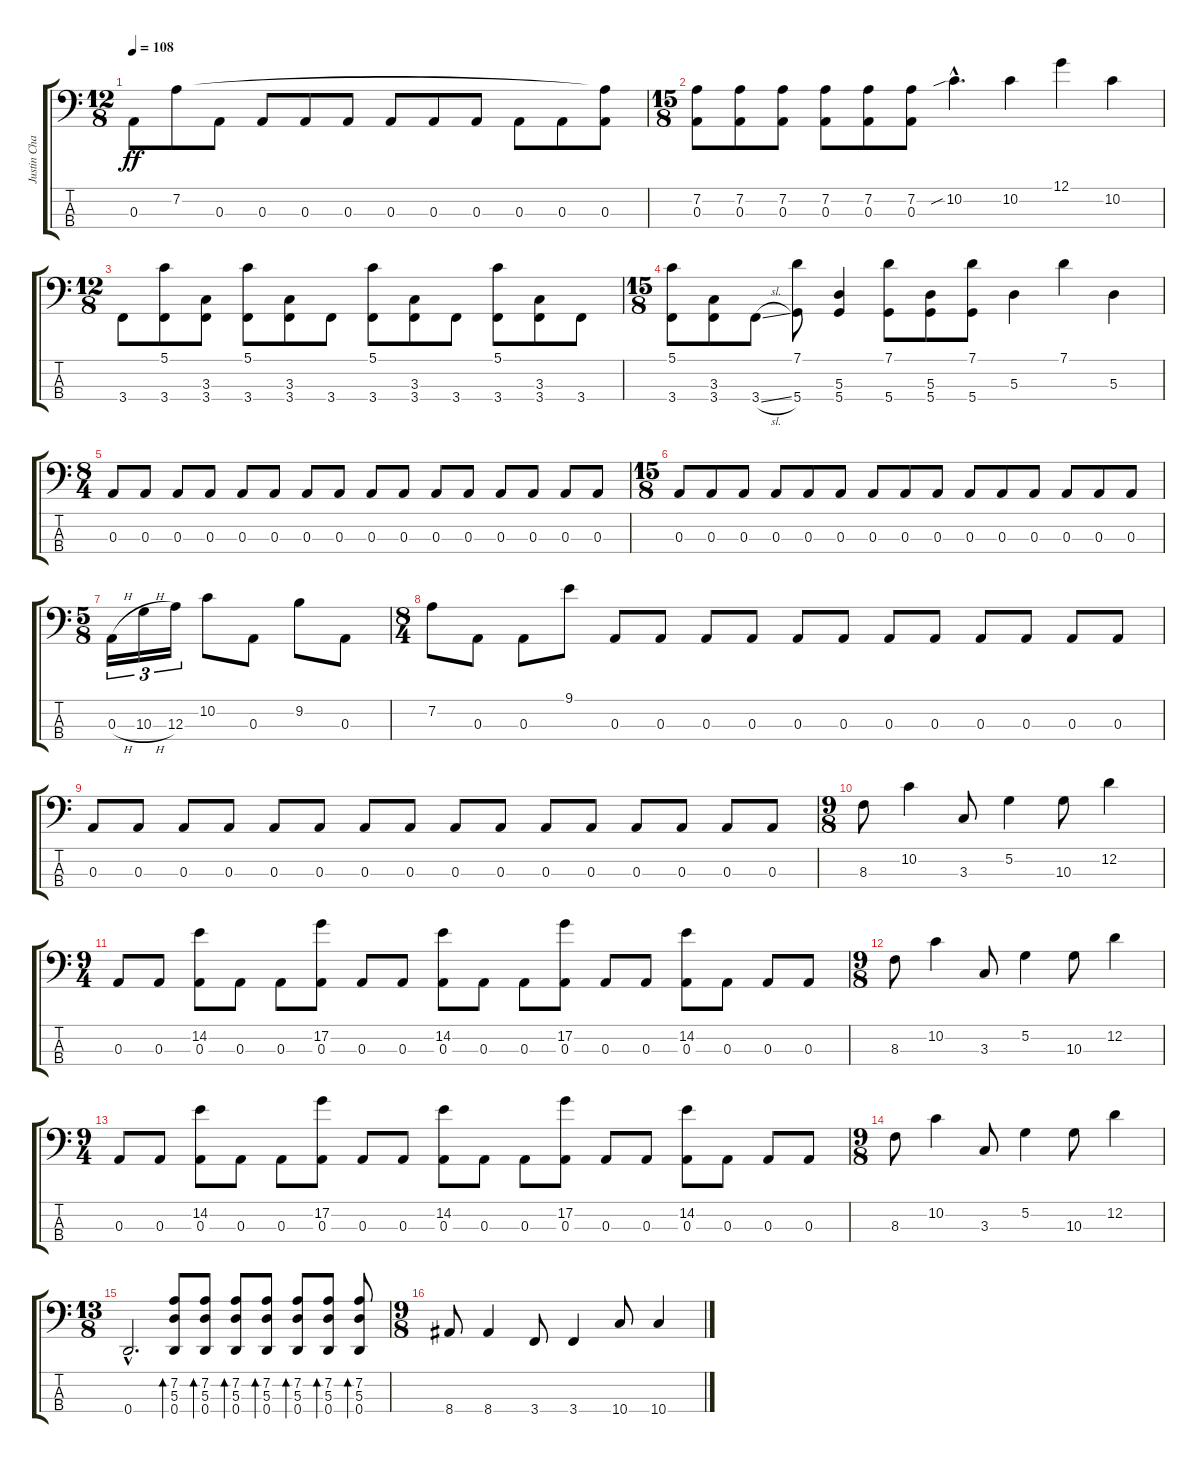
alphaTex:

\track ("Justin Chancellor" "Justin Cha") {instrument electricbasspick}
\staff {score tabs}
\tuning (G2 D2 A1 D1) {hide}
\ts (12 8)
\tempo 108
\clef f4
\ks c
0.3.8{dy ff} 7.2.8 0.3.8 0.3.8 0.3.8 0.3.8 0.3.8 0.3.8 0.3.8 0.3.8 0.3.8 (7.2{t} 0.3).8 |
\ts (15 8)
(7.2 0.3).8 (7.2 0.3).8 (7.2 0.3).8 (7.2 0.3).8 (7.2 0.3).8 (7.2 0.3).8 10.2{sib hac}.4{d} 10.2.4 12.1.4 10.2.4 |
\ts (12 8)
3.4.8 (5.1 3.4).8 (3.3 3.4).8 (5.1 3.4).8 (3.3 3.4).8 3.4.8 (5.1 3.4).8 (3.3 3.4).8 3.4.8 (5.1 3.4).8 (3.3 3.4).8 3.4.8 |
\ts (15 8)
(5.1 3.4).8 (3.3 3.4).8 3.4{sl}.8 (7.1 5.4).8 (5.3 5.4).4 (7.1 5.4).8 (5.3 5.4).8 (7.1 5.4).8 5.3.4 7.1.4 5.3.4 |
\ts (8 4)
0.3.8 0.3.8 0.3.8 0.3.8 0.3.8 0.3.8 0.3.8 0.3.8 0.3.8 0.3.8 0.3.8 0.3.8 0.3.8 0.3.8 0.3.8 0.3.8 |
\ts (15 8)
0.3.8 0.3.8 0.3.8 0.3.8 0.3.8 0.3.8 0.3.8 0.3.8 0.3.8 0.3.8 0.3.8 0.3.8 0.3.8 0.3.8 0.3.8 |
\ts (5 8)
0.3{h}.16{tu (3 2)} 10.3{h}.16{tu (3 2)} 12.3.16{tu (3 2)} 10.2.8 0.3.8 9.2.8 0.3.8 |
\ts (8 4)
7.2.8 0.3.8 0.3.8 9.1.8 0.3.8 0.3.8 0.3.8 0.3.8 0.3.8 0.3.8 0.3.8 0.3.8 0.3.8 0.3.8 0.3.8 0.3.8 |
0.3.8 0.3.8 0.3.8 0.3.8 0.3.8 0.3.8 0.3.8 0.3.8 0.3.8 0.3.8 0.3.8 0.3.8 0.3.8 0.3.8 0.3.8 0.3.8 |
\ts (9 8)
8.3.8 10.2.4 3.3.8 5.2.4 10.3.8 12.2.4 |
\ts (9 4)
0.3.8 0.3.8 (14.2 0.3).8 0.3.8 0.3.8 (17.2 0.3).8 0.3.8 0.3.8 (14.2 0.3).8 0.3.8 0.3.8 (17.2 0.3).8 0.3.8 0.3.8 (14.2 0.3).8 0.3.8 0.3.8 0.3.8 |
\ts (9 8)
8.3.8 10.2.4 3.3.8 5.2.4 10.3.8 12.2.4 |
\ts (9 4)
0.3.8 0.3.8 (14.2 0.3).8 0.3.8 0.3.8 (17.2 0.3).8 0.3.8 0.3.8 (14.2 0.3).8 0.3.8 0.3.8 (17.2 0.3).8 0.3.8 0.3.8 (14.2 0.3).8 0.3.8 0.3.8 0.3.8 |
\ts (9 8)
8.3.8 10.2.4 3.3.8 5.2.4 10.3.8 12.2.4 |
\ts (13 8)
0.4{hac}.2{d} (7.2 5.3 0.4).8{bd 30} (7.2 5.3 0.4).8{bd 30} (7.2 5.3 0.4).8{bd 30} (7.2 5.3 0.4).8{bd 30} (7.2 5.3 0.4).8{bd 30} (7.2 5.3 0.4).8{bd 30} (7.2 5.3 0.4).8{bd 30} |
\ts (9 8)
8.4.8 8.4.4 3.4.8 3.4.4 10.4.8 10.4.4
